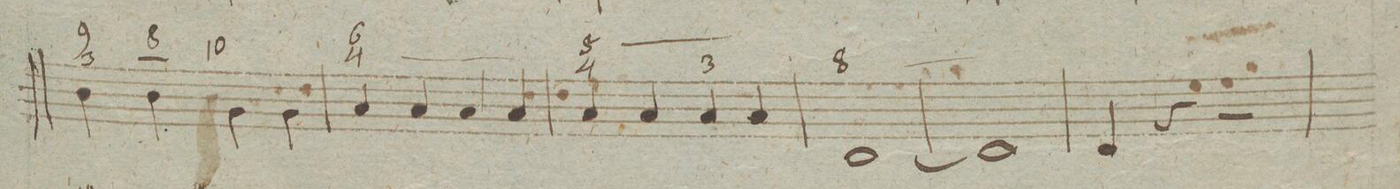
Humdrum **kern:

**kern	**fba	**dynam
*I"Organo	*	*
*clefF4	*	*
*k[b-]	*	*
*met(c|)	*	*
*M2/2	*	*
4D\	9 3_	.
4D\	8 _	.
4BB-\	10	.
4BB-\	.	.
=71	=71	=71
4C/	6_ 4	.
4C/	.	.
4C/	.	.
4C/	.	.
=72	=72	=72
4C/	5_ 4	.
4C/	.	.
4C/	_ 3	.
4C/	.	.
=73	=73	=73
[1FF	8_	.
=74	=74	=74
1FF]	.	.
=75	=75	=75
4FF/	.	.
4r	X	.
2r	.	.
=76	=76	=76
*-	*-	*-
